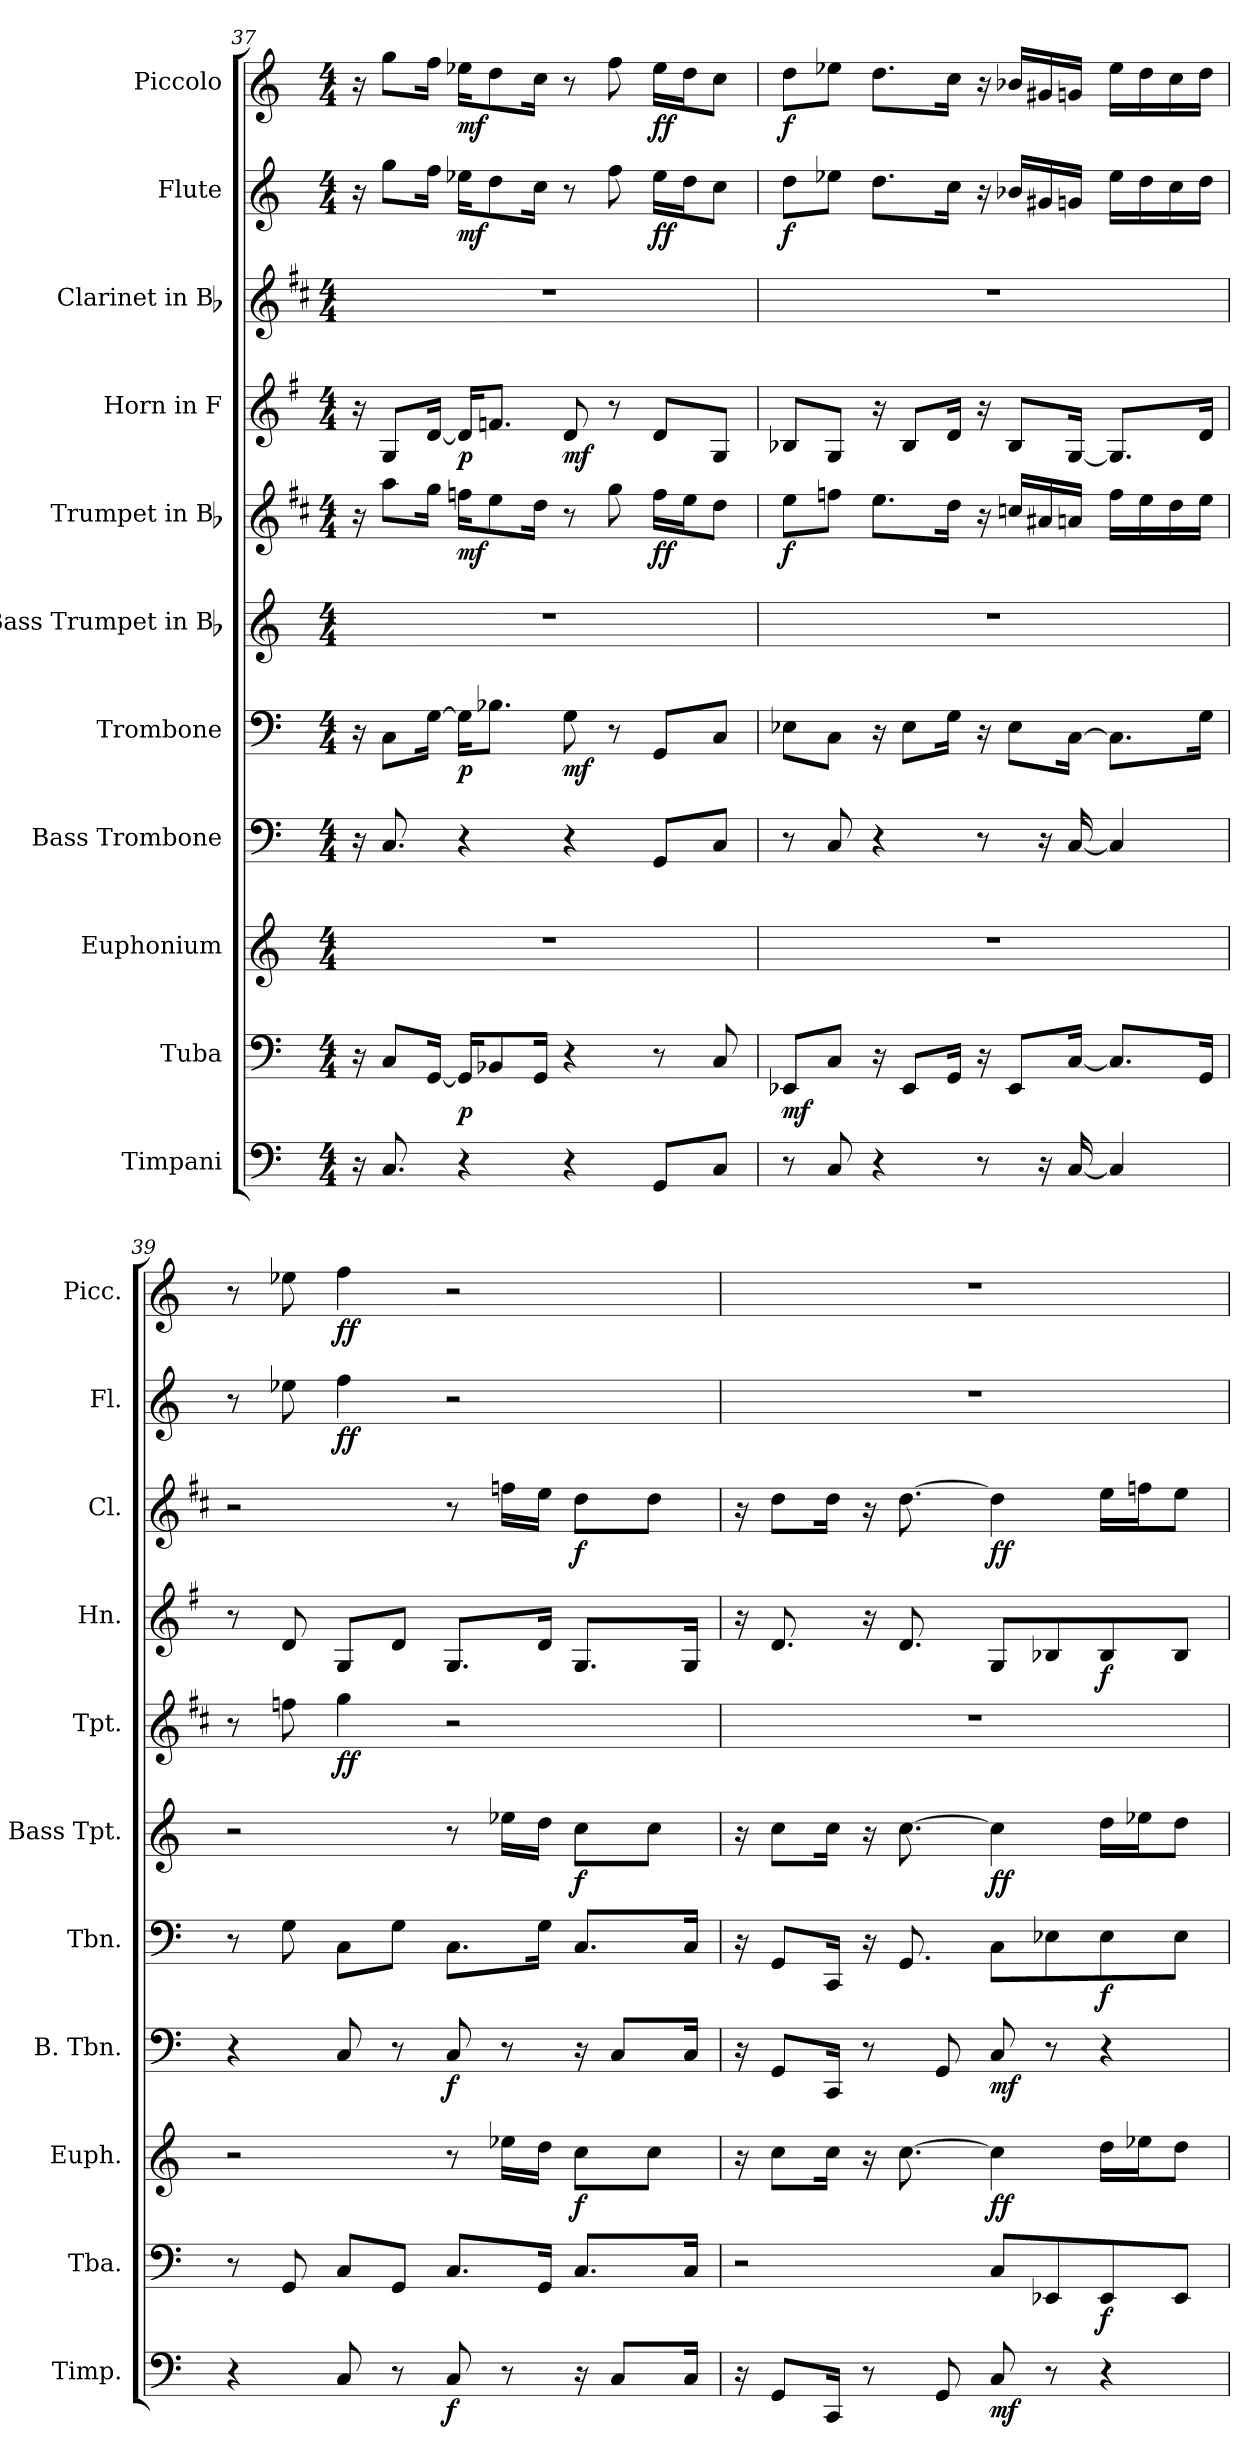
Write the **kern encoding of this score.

**kern	**dynam	**kern	**dynam	**kern	**dynam	**kern	**dynam	**kern	**dynam	**kern	**dynam	**kern	**dynam	**kern	**dynam	**kern	**dynam	**kern	**dynam	**kern	**dynam
*part11	*part11	*part10	*part10	*part9	*part9	*part8	*part8	*part7	*part7	*part6	*part6	*part5	*part5	*part4	*part4	*part3	*part3	*part2	*part2	*part1	*part1
*staff11	*staff11	*staff10	*staff10	*staff9	*staff9	*staff8	*staff8	*staff7	*staff7	*staff6	*staff6	*staff5	*staff5	*staff4	*staff4	*staff3	*staff3	*staff2	*staff2	*staff1	*staff1
*I"Timpani	*	*I"Tuba	*	*I"Euphonium	*	*I"Bass Trombone	*	*I"Trombone	*	*I"Bass Trumpet in Bb	*	*I"Trumpet in Bb	*	*I"Horn in F	*	*I"Clarinet in Bb	*	*I"Flute	*	*I"Piccolo	*
*I'Timp.	*	*I'Tba.	*	*I'Euph.	*	*I'B. Tbn.	*	*I'Tbn.	*	*I'Bass Tpt.	*	*I'Tpt.	*	*I'Hn.	*	*I'Cl.	*	*I'Fl.	*	*I'Picc.	*
*clefF4	*	*clefF4	*	*clefG2	*	*clefF4	*	*clefF4	*	*clefG2	*	*clefG2	*	*clefG2	*	*clefG2	*	*clefG2	*	*clefG2	*
*	*	*	*	*ITrd8c14	*	*	*	*	*	*ITrd8c14	*	*ITrd1c2	*	*ITrd4c7	*	*ITrd1c2	*	*	*	*ITrd-7c-12	*
*k[]	*	*k[]	*	*k[]	*	*k[]	*	*k[]	*	*k[]	*	*k[]	*	*k[]	*	*k[]	*	*k[]	*	*k[]	*
*C:	*	*C:	*	*C:	*	*C:	*	*C:	*	*C:	*	*C:	*	*C:	*	*C:	*	*C:	*	*C:	*
*M4/4	*	*M4/4	*	*M4/4	*	*M4/4	*	*M4/4	*	*M4/4	*	*M4/4	*	*M4/4	*	*M4/4	*	*M4/4	*	*M4/4	*
=37	=37	=37	=37	=37	=37	=37	=37	=37	=37	=37	=37	=37	=37	=37	=37	=37	=37	=37	=37	=37	=37
16r	.	16r	.	1r	.	16r	.	16r	.	1r	.	16r	.	16r	.	1r	.	16r	.	16r	.
8.Ci/	.	8Ci/L	.	.	.	8.Ci/	.	8Ci\L	.	.	.	8ggi\L	.	8Ci/L	.	.	.	8ggi\L	.	8gggi\L	.
.	.	[16GGi/Jk	.	.	.	.	.	[16Gi\Jk	.	.	.	16ffi\Jk	.	[16Gi/Jk	.	.	.	16ffi\Jk	.	16fffi\Jk	.
4r	.	16GGi/KL]	p	.	.	4r	.	16Gi\KL]	p	.	.	16ee-Xi\KL	mf	16Gi/KL]	p	.	.	16ee-Xi\KL	mf	16eee-Xi\KL	mf
.	.	8BB-Xi/	.	.	.	.	.	8.B-Xi\J	.	.	.	8ddi\	.	8.B-Xi/J	.	.	.	8ddi\	.	8dddi\	.
.	.	16GGi/Jk	.	.	.	.	.	.	.	.	.	16cci\Jk	.	.	.	.	.	16cci\Jk	.	16ccci\Jk	.
4r	.	4r	.	.	.	4r	.	8Gi\	mf	.	.	8r	.	8Gi/	mf	.	.	8r	.	8r	.
.	.	.	.	.	.	.	.	8r	.	.	.	8ffi\	.	8r	.	.	.	8ffi\	.	8fffi\	.
8GGi/L	.	8r	.	.	.	8GGi/L	.	8GGi/L	.	.	.	16ee-i\LL	ff	8Gi/L	.	.	.	16ee-i\LL	ff	16eee-i\LL	ff
.	.	.	.	.	.	.	.	.	.	.	.	16ddi\J	.	.	.	.	.	16ddi\J	.	16dddi\J	.
8Ci/J	.	8Ci/	.	.	.	8Ci/J	.	8Ci/J	.	.	.	8cci\J	.	8Ci/J	.	.	.	8cci\J	.	8ccci\J	.
=38	=38	=38	=38	=38	=38	=38	=38	=38	=38	=38	=38	=38	=38	=38	=38	=38	=38	=38	=38	=38	=38
8r	.	8EE-Xi/L	mf	1r	.	8r	.	8E-Xi\L	.	1r	.	8ddi\L	f	8E-Xi/L	.	1r	.	8ddi\L	f	8dddi\L	f
8Ci/	.	8Ci/J	.	.	.	8Ci/	.	8Ci\J	.	.	.	8ee-Xi\J	.	8Ci/J	.	.	.	8ee-Xi\J	.	8eee-Xi\J	.
4r	.	16r	.	.	.	4r	.	16r	.	.	.	8.ddi\L	.	16r	.	.	.	8.ddi\L	.	8.dddi\L	.
.	.	8EE-i/L	.	.	.	.	.	8E-i\L	.	.	.	.	.	8E-i/L	.	.	.	.	.	.	.
.	.	16GGi/Jk	.	.	.	.	.	16Gi\Jk	.	.	.	16cci\Jk	.	16Gi/Jk	.	.	.	16cci\Jk	.	16ccci\Jk	.
8r	.	16r	.	.	.	8r	.	16r	.	.	.	16r	.	16r	.	.	.	16r	.	16r	.
.	.	8EE-i/L	.	.	.	.	.	8E-i\L	.	.	.	16b-Xi/LL	.	8E-i/L	.	.	.	16b-Xi/LL	.	16bb-Xi/LL	.
16r	.	.	.	.	.	16r	.	.	.	.	.	16g#Xi/	.	.	.	.	.	16g#Xi/	.	16gg#Xi/	.
[16Ci/	.	[16Ci/Jk	.	.	.	[16Ci/	.	[16Ci\Jk	.	.	.	16gni/JJ	.	[16Ci/Jk	.	.	.	16gni/JJ	.	16ggni/JJ	.
4Ci/]	.	8.Ci/L]	.	.	.	4Ci/]	.	8.Ci\L]	.	.	.	16ee-i\LL	.	8.Ci/L]	.	.	.	16ee-i\LL	.	16eee-i\LL	.
.	.	.	.	.	.	.	.	.	.	.	.	16ddi\	.	.	.	.	.	16ddi\	.	16dddi\	.
.	.	.	.	.	.	.	.	.	.	.	.	16cci\	.	.	.	.	.	16cci\	.	16ccci\	.
.	.	16GGi/Jk	.	.	.	.	.	16Gi\Jk	.	.	.	16ddi\JJ	.	16Gi/Jk	.	.	.	16ddi\JJ	.	16dddi\JJ	.
=39	=39	=39	=39	=39	=39	=39	=39	=39	=39	=39	=39	=39	=39	=39	=39	=39	=39	=39	=39	=39	=39
4r	.	8r	.	2r	.	4r	.	8r	.	2r	.	8r	.	8r	.	2r	.	8r	.	8r	.
.	.	8GGi/	.	.	.	.	.	8Gi\	.	.	.	8ee-Xi\	.	8Gi/	.	.	.	8ee-Xi\	.	8eee-Xi\	.
8Ci/	.	8Ci/L	.	.	.	8Ci/	.	8Ci\L	.	.	.	4ffi\	ff	8Ci/L	.	.	.	4ffi\	ff	4fffi\	ff
8r	.	8GGi/J	.	.	.	8r	.	8Gi\J	.	.	.	.	.	8Gi/J	.	.	.	.	.	.	.
8Ci/	f	8.Ci/L	.	8r	.	8Ci/	f	8.Ci\L	.	8r	.	2r	.	8.Ci/L	.	8r	.	2r	.	2r	.
8r	.	.	.	16e-Xi\LL	.	8r	.	.	.	16e-Xi\LL	.	.	.	.	.	16ee-Xi\LL	.	.	.	.	.
.	.	16GGi/Jk	.	16di\JJ	.	.	.	16Gi\Jk	.	16di\JJ	.	.	.	16Gi/Jk	.	16ddi\JJ	.	.	.	.	.
16r	.	8.Ci/L	.	8ci\L	f	16r	.	8.Ci/L	.	8ci\L	f	.	.	8.Ci/L	.	8cci\L	f	.	.	.	.
8Ci/L	.	.	.	.	.	8Ci/L	.	.	.	.	.	.	.	.	.	.	.	.	.	.	.
.	.	.	.	8ci\J	.	.	.	.	.	8ci\J	.	.	.	.	.	8cci\J	.	.	.	.	.
16Ci/Jk	.	16Ci/Jk	.	.	.	16Ci/Jk	.	16Ci/Jk	.	.	.	.	.	16Ci/Jk	.	.	.	.	.	.	.
!!LO:PB:g=z
=40	=40	=40	=40	=40	=40	=40	=40	=40	=40	=40	=40	=40	=40	=40	=40	=40	=40	=40	=40	=40	=40
16r	.	2r	.	16r	.	16r	.	16r	.	16r	.	1r	.	16r	.	16r	.	1r	.	1r	.
8GGi/L	.	.	.	8ci\L	.	8GGi/L	.	8GGi/L	.	8ci\L	.	.	.	8.Gi/	.	8cci\L	.	.	.	.	.
16CCi/Jk	.	.	.	16ci\Jk	.	16CCi/Jk	.	16CCi/Jk	.	16ci\Jk	.	.	.	.	.	16cci\Jk	.	.	.	.	.
8r	.	.	.	16r	.	8r	.	16r	.	16r	.	.	.	16r	.	16r	.	.	.	.	.
.	.	.	.	[8.ci\	.	.	.	8.GGi/	.	[8.ci\	.	.	.	8.Gi/	.	[8.cci\	.	.	.	.	.
8GGi/	.	.	.	.	.	8GGi/	.	.	.	.	.	.	.	.	.	.	.	.	.	.	.
8Ci/	mf	8Ci/L	.	4ci\]	ff	8Ci/	mf	8Ci\L	.	4ci\]	ff	.	.	8Ci/L	.	4cci\]	ff	.	.	.	.
8r	.	8EE-Xi/	.	.	.	8r	.	8E-Xi\	.	.	.	.	.	8E-Xi/	.	.	.	.	.	.	.
4r	.	8EE-i/	f	16di\LL	.	4r	.	8E-i\	f	16di\LL	.	.	.	8E-i/	f	16ddi\LL	.	.	.	.	.
.	.	.	.	16e-Xi\J	.	.	.	.	.	16e-Xi\J	.	.	.	.	.	16ee-Xi\J	.	.	.	.	.
.	.	8EE-i/J	.	8di\J	.	.	.	8E-i\J	.	8di\J	.	.	.	8E-i/J	.	8ddi\J	.	.	.	.	.
=	=	=	=	=	=	=	=	=	=	=	=	=	=	=	=	=	=	=	=	=	=
*-	*-	*-	*-	*-	*-	*-	*-	*-	*-	*-	*-	*-	*-	*-	*-	*-	*-	*-	*-	*-	*-
